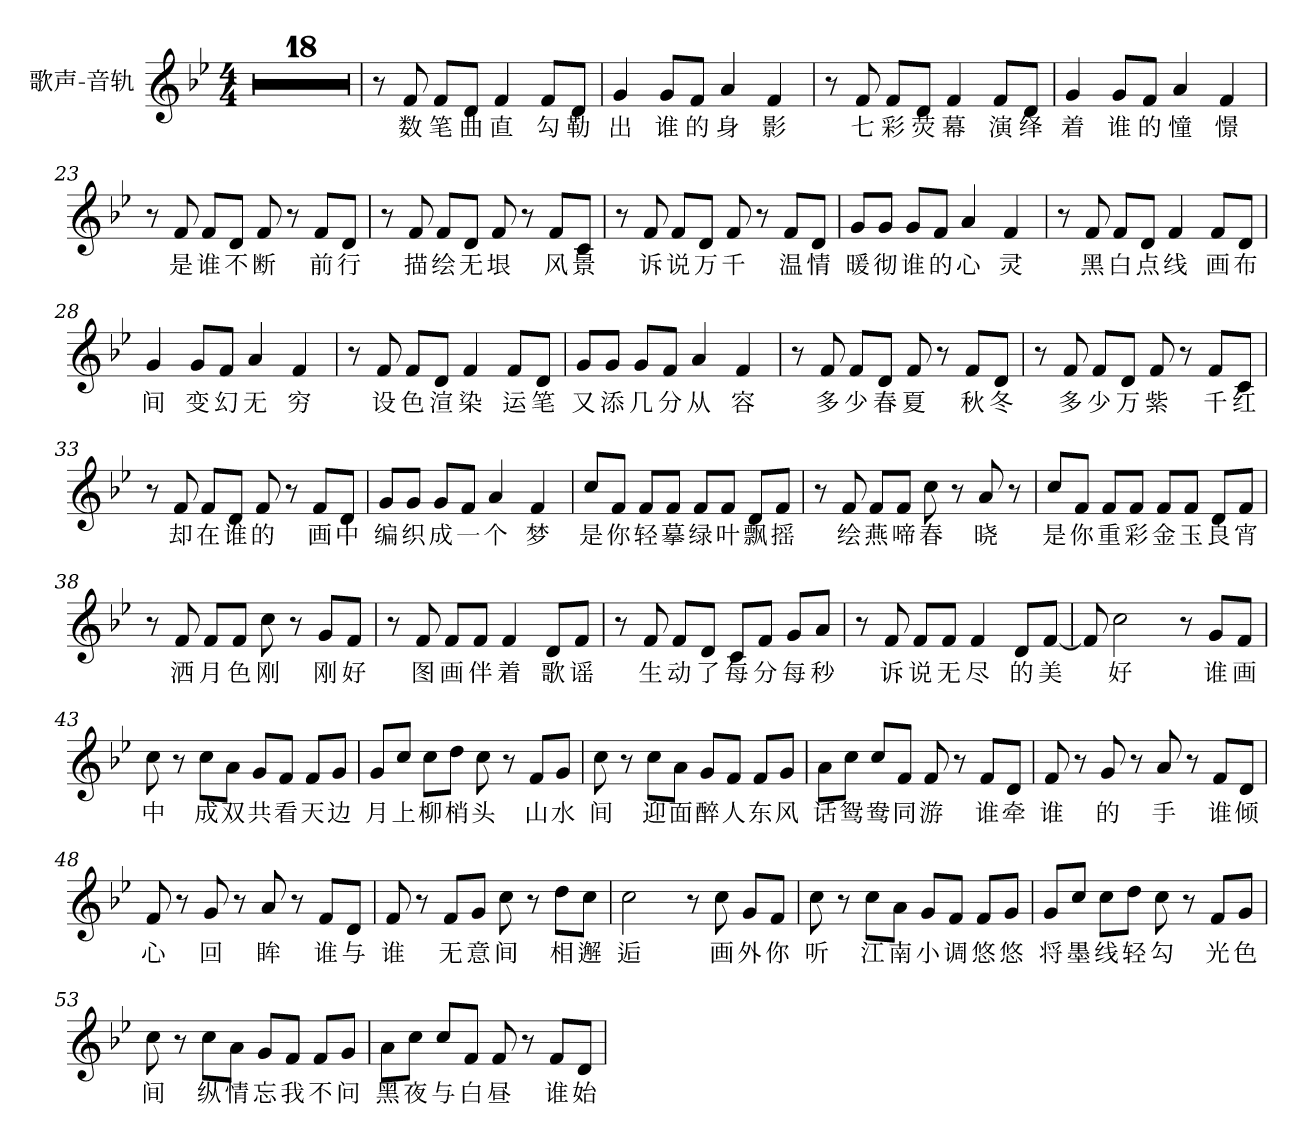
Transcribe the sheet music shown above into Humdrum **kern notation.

**kern	**text
*part1	*part1
*staff1	*staff1
*I"歌声-音轨	*
*clefG2	*
*k[b-e-]	*
*B-:	*
*M4/4	*
*MM124	*
=1	=1
1r	.
=2	=2
1r	.
=3	=3
1r	.
=4	=4
1r	.
=5	=5
1r	.
=6	=6
1r	.
=7	=7
1r	.
=8	=8
1r	.
=9	=9
1r	.
=10	=10
1r	.
=11	=11
1r	.
=12	=12
1r	.
=13	=13
1r	.
=14	=14
1r	.
=15	=15
1r	.
=16	=16
1r	.
=17	=17
1r	.
=18	=18
1r	.
=19	=19
8r	.
8f	数
8fL	笔
8dJ	曲
4f	直
8fL	勾
8dJ	勒
=20	=20
4g	出
8gL	谁
8fJ	的
4a	身
4f	影
=21	=21
8r	.
8f	七
8fL	彩
8dJ	荧
4f	幕
8fL	演
8dJ	绎
=22	=22
4g	着
8gL	谁
8fJ	的
4a	憧
4f	憬
=23	=23
8r	.
8f	是
8fL	谁
8dJ	不
8f	断
8r	.
8fL	前
8dJ	行
=24	=24
8r	.
8f	描
8fL	绘
8dJ	无
8f	垠
8r	.
8fL	风
8cJ	景
=25	=25
8r	.
8f	诉
8fL	说
8dJ	万
8f	千
8r	.
8fL	温
8dJ	情
=26	=26
8gL	暖
8gJ	彻
8gL	谁
8fJ	的
4a	心
4f	灵
=27	=27
8r	.
8f	黑
8fL	白
8dJ	点
4f	线
8fL	画
8dJ	布
=28	=28
4g	间
8gL	变
8fJ	幻
4a	无
4f	穷
=29	=29
8r	.
8f	设
8fL	色
8dJ	渲
4f	染
8fL	运
8dJ	笔
=30	=30
8gL	又
8gJ	添
8gL	几
8fJ	分
4a	从
4f	容
=31	=31
8r	.
8f	多
8fL	少
8dJ	春
8f	夏
8r	.
8fL	秋
8dJ	冬
=32	=32
8r	.
8f	多
8fL	少
8dJ	万
8f	紫
8r	.
8fL	千
8cJ	红
=33	=33
8r	.
8f	却
8fL	在
8dJ	谁
8f	的
8r	.
8fL	画
8dJ	中
=34	=34
8gL	编
8gJ	织
8gL	成
8fJ	一
4a	个
4f	梦
=35	=35
8ccL	是
8fJ	你
8fL	轻
8fJ	摹
8fL	绿
8fJ	叶
8dL	飘
8fJ	摇
=36	=36
8r	.
8f	绘
8fL	燕
8fJ	啼
8cc	春
8r	.
8a	晓
8r	.
=37	=37
8ccL	是
8fJ	你
8fL	重
8fJ	彩
8fL	金
8fJ	玉
8dL	良
8fJ	宵
=38	=38
8r	.
8f	洒
8fL	月
8fJ	色
8cc	刚
8r	.
8gL	刚
8fJ	好
=39	=39
8r	.
8f	图
8fL	画
8fJ	伴
4f	着
8dL	歌
8fJ	谣
=40	=40
8r	.
8f	生
8fL	动
8dJ	了
8cL	每
8fJ	分
8gL	每
8aJ	秒
=41	=41
8r	.
8f	诉
8fL	说
8fJ	无
4f	尽
8dL	的
[8fJ	美
=42	=42
8f]	.
2cc	好
8r	.
8gL	谁
8fJ	画
=43	=43
8cc	中
8r	.
8ccL	成
8aJ	双
8gL	共
8fJ	看
8fL	天
8gJ	边
=44	=44
8gL	月
8ccJ	上
8ccL	柳
8ddJ	梢
8cc	头
8r	.
8fL	山
8gJ	水
=45	=45
8cc	间
8r	.
8ccL	迎
8aJ	面
8gL	醉
8fJ	人
8fL	东
8gJ	风
=46	=46
8aL	话
8ccJ	鸳
8ccL	鸯
8fJ	同
8f	游
8r	.
8fL	谁
8dJ	牵
=47	=47
8f	谁
8r	.
8g	的
8r	.
8a	手
8r	.
8fL	谁
8dJ	倾
=48	=48
8f	心
8r	.
8g	回
8r	.
8a	眸
8r	.
8fL	谁
8dJ	与
=49	=49
8f	谁
8r	.
8fL	无
8gJ	意
8cc	间
8r	.
8ddL	相
8ccJ	邂
=50	=50
2cc	逅
8r	.
8cc	画
8gL	外
8fJ	你
=51	=51
8cc	听
8r	.
8ccL	江
8aJ	南
8gL	小
8fJ	调
8fL	悠
8gJ	悠
=52	=52
8gL	将
8ccJ	墨
8ccL	线
8ddJ	轻
8cc	勾
8r	.
8fL	光
8gJ	色
=53	=53
8cc	间
8r	.
8ccL	纵
8aJ	情
8gL	忘
8fJ	我
8fL	不
8gJ	问
=54	=54
8aL	黑
8ccJ	夜
8ccL	与
8fJ	白
8f	昼
8r	.
8fL	谁
8dJ	始
=	=
*-	*-
